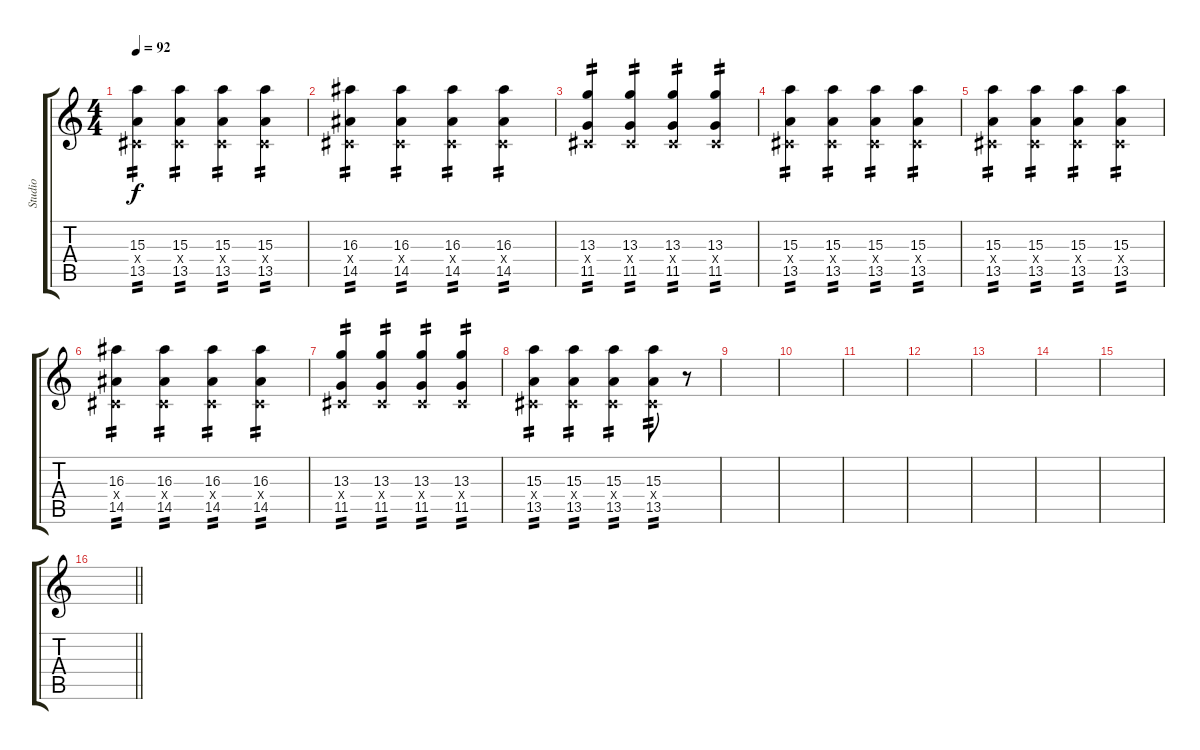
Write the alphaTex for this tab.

\track ("Studio" "Studio") {instrument electricguitarmuted}
\staff {score tabs}
\tuning (Eb4 Bb3 Gb3 Db3 Ab2 Db2) {hide}
\ts (4 4)
\tempo 92
\clef g2
\ks c
(15.3 0.4{x} 13.5).4{tp 2 dy f} (15.3 0.4{x} 13.5).4{tp 2} (15.3 0.4{x} 13.5).4{tp 2} (15.3 0.4{x} 13.5).4{tp 2} |
(16.3 0.4{x} 14.5).4{tp 2} (16.3 0.4{x} 14.5).4{tp 2} (16.3 0.4{x} 14.5).4{tp 2} (16.3 0.4{x} 14.5).4{tp 2} |
(13.3 0.4{x} 11.5).4{tp 2} (13.3 0.4{x} 11.5).4{tp 2} (13.3 0.4{x} 11.5).4{tp 2} (13.3 0.4{x} 11.5).4{tp 2} |
(15.3 0.4{x} 13.5).4{tp 2} (15.3 0.4{x} 13.5).4{tp 2} (15.3 0.4{x} 13.5).4{tp 2} (15.3 0.4{x} 13.5).4{tp 2} |
(15.3 0.4{x} 13.5).4{tp 2} (15.3 0.4{x} 13.5).4{tp 2} (15.3 0.4{x} 13.5).4{tp 2} (15.3 0.4{x} 13.5).4{tp 2} |
(16.3 0.4{x} 14.5).4{tp 2} (16.3 0.4{x} 14.5).4{tp 2} (16.3 0.4{x} 14.5).4{tp 2} (16.3 0.4{x} 14.5).4{tp 2} |
(13.3 0.4{x} 11.5).4{tp 2} (13.3 0.4{x} 11.5).4{tp 2} (13.3 0.4{x} 11.5).4{tp 2} (13.3 0.4{x} 11.5).4{tp 2} |
(15.3 0.4{x} 13.5).4{tp 2} (15.3 0.4{x} 13.5).4{tp 2} (15.3 0.4{x} 13.5).4{tp 2} (15.3 0.4{x} 13.5).8{tp 2} r.8 |
|
|
|
|
|
|
|
\barLineRight lightlight
